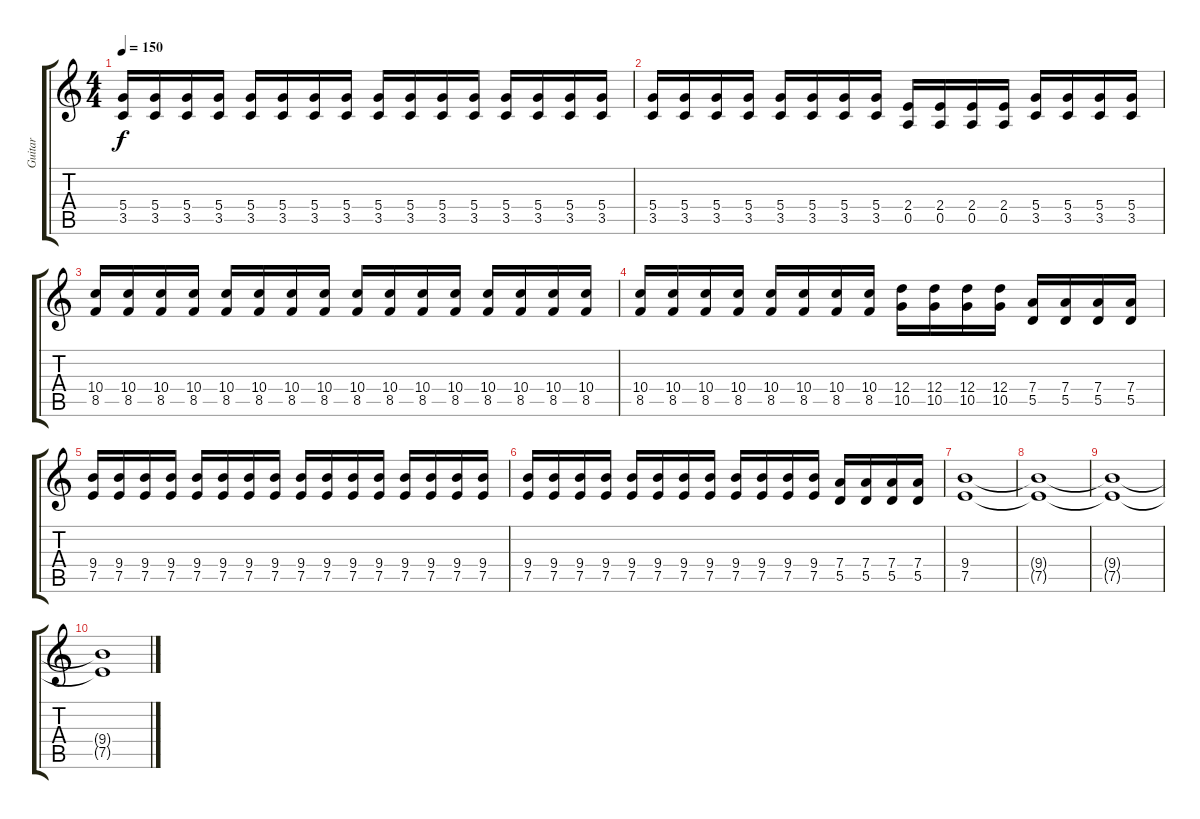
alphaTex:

\track ("Guitar" "Guitar") {instrument distortionguitar}
\staff {score tabs}
\tuning (E4 B3 G3 D3 A2 E2) {hide}
\ts (4 4)
\tempo 150
\clef g2
\ks c
(5.4 3.5).16{dy f} (5.4 3.5).16 (5.4 3.5).16 (5.4 3.5).16 (5.4 3.5).16 (5.4 3.5).16 (5.4 3.5).16 (5.4 3.5).16 (5.4 3.5).16 (5.4 3.5).16 (5.4 3.5).16 (5.4 3.5).16 (5.4 3.5).16 (5.4 3.5).16 (5.4 3.5).16 (5.4 3.5).16 |
(5.4 3.5).16 (5.4 3.5).16 (5.4 3.5).16 (5.4 3.5).16 (5.4 3.5).16 (5.4 3.5).16 (5.4 3.5).16 (5.4 3.5).16 (2.4 0.5).16 (2.4 0.5).16 (2.4 0.5).16 (2.4 0.5).16 (5.4 3.5).16 (5.4 3.5).16 (5.4 3.5).16 (5.4 3.5).16 |
(10.4 8.5).16 (10.4 8.5).16 (10.4 8.5).16 (10.4 8.5).16 (10.4 8.5).16 (10.4 8.5).16 (10.4 8.5).16 (10.4 8.5).16 (10.4 8.5).16 (10.4 8.5).16 (10.4 8.5).16 (10.4 8.5).16 (10.4 8.5).16 (10.4 8.5).16 (10.4 8.5).16 (10.4 8.5).16 |
(10.4 8.5).16 (10.4 8.5).16 (10.4 8.5).16 (10.4 8.5).16 (10.4 8.5).16 (10.4 8.5).16 (10.4 8.5).16 (10.4 8.5).16 (12.4 10.5).16 (12.4 10.5).16 (12.4 10.5).16 (12.4 10.5).16 (7.4 5.5).16 (7.4 5.5).16 (7.4 5.5).16 (7.4 5.5).16 |
(9.4 7.5).16 (9.4 7.5).16 (9.4 7.5).16 (9.4 7.5).16 (9.4 7.5).16 (9.4 7.5).16 (9.4 7.5).16 (9.4 7.5).16 (9.4 7.5).16 (9.4 7.5).16 (9.4 7.5).16 (9.4 7.5).16 (9.4 7.5).16 (9.4 7.5).16 (9.4 7.5).16 (9.4 7.5).16 |
(9.4 7.5).16 (9.4 7.5).16 (9.4 7.5).16 (9.4 7.5).16 (9.4 7.5).16 (9.4 7.5).16 (9.4 7.5).16 (9.4 7.5).16 (9.4 7.5).16 (9.4 7.5).16 (9.4 7.5).16 (9.4 7.5).16 (7.4 5.5).16 (7.4 5.5).16 (7.4 5.5).16 (7.4 5.5).16 |
(9.4 7.5).1 |
(9.4{t} 7.5{t}).1 |
(9.4{t} 7.5{t}).1 |
(9.4{t} 7.5{t}).1
